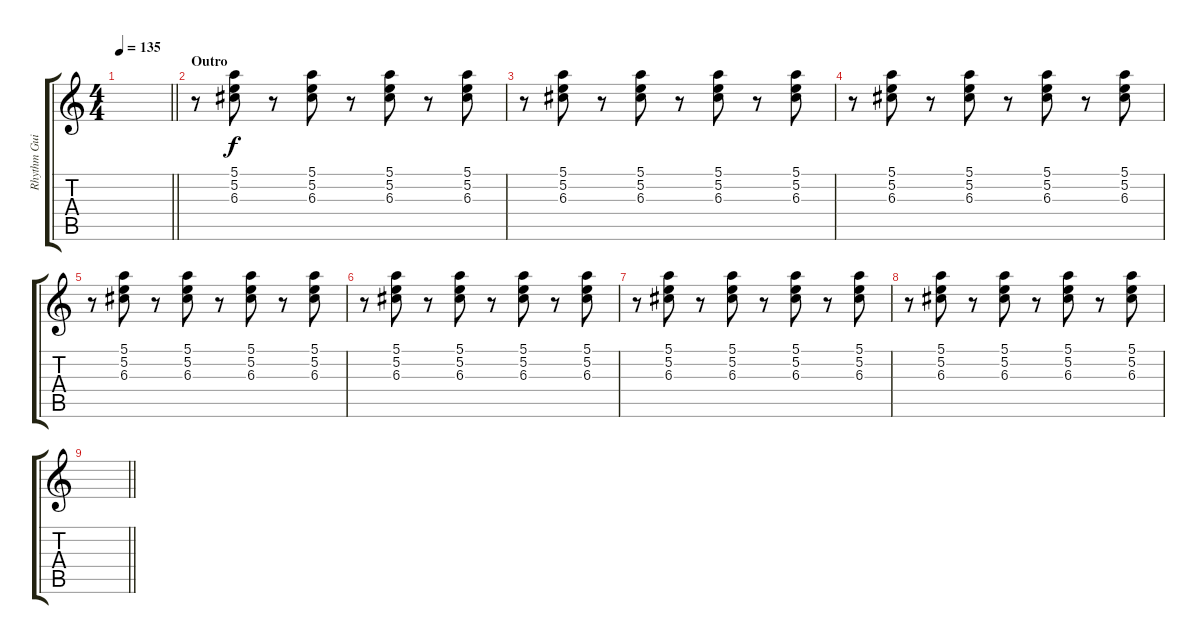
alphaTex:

\track ("Rhythm Guitar" "Rhythm Gui") {instrument acousticguitarsteel}
\staff {score tabs}
\tuning (E4 B3 G3 D3 A2 E2) {hide}
\ts (4 4)
\tempo 135
\clef g2
\barLineRight lightlight
\ks c
|
\section ("" "Outro")
r.8 (5.1 5.2 6.3).8 r.8 (5.1 5.2 6.3).8 r.8 (5.1 5.2 6.3).8 r.8 (5.1 5.2 6.3).8 |
r.8 (5.1 5.2 6.3).8 r.8 (5.1 5.2 6.3).8 r.8 (5.1 5.2 6.3).8 r.8 (5.1 5.2 6.3).8 |
r.8 (5.1 5.2 6.3).8 r.8 (5.1 5.2 6.3).8 r.8 (5.1 5.2 6.3).8 r.8 (5.1 5.2 6.3).8 |
r.8 (5.1 5.2 6.3).8 r.8 (5.1 5.2 6.3).8 r.8 (5.1 5.2 6.3).8 r.8 (5.1 5.2 6.3).8 |
r.8 (5.1 5.2 6.3).8 r.8 (5.1 5.2 6.3).8 r.8 (5.1 5.2 6.3).8 r.8 (5.1 5.2 6.3).8 |
r.8 (5.1 5.2 6.3).8 r.8 (5.1 5.2 6.3).8 r.8 (5.1 5.2 6.3).8 r.8 (5.1 5.2 6.3).8 |
r.8 (5.1 5.2 6.3).8 r.8 (5.1 5.2 6.3).8 r.8 (5.1 5.2 6.3).8 r.8 (5.1 5.2 6.3).8 |
\barLineRight lightlight
